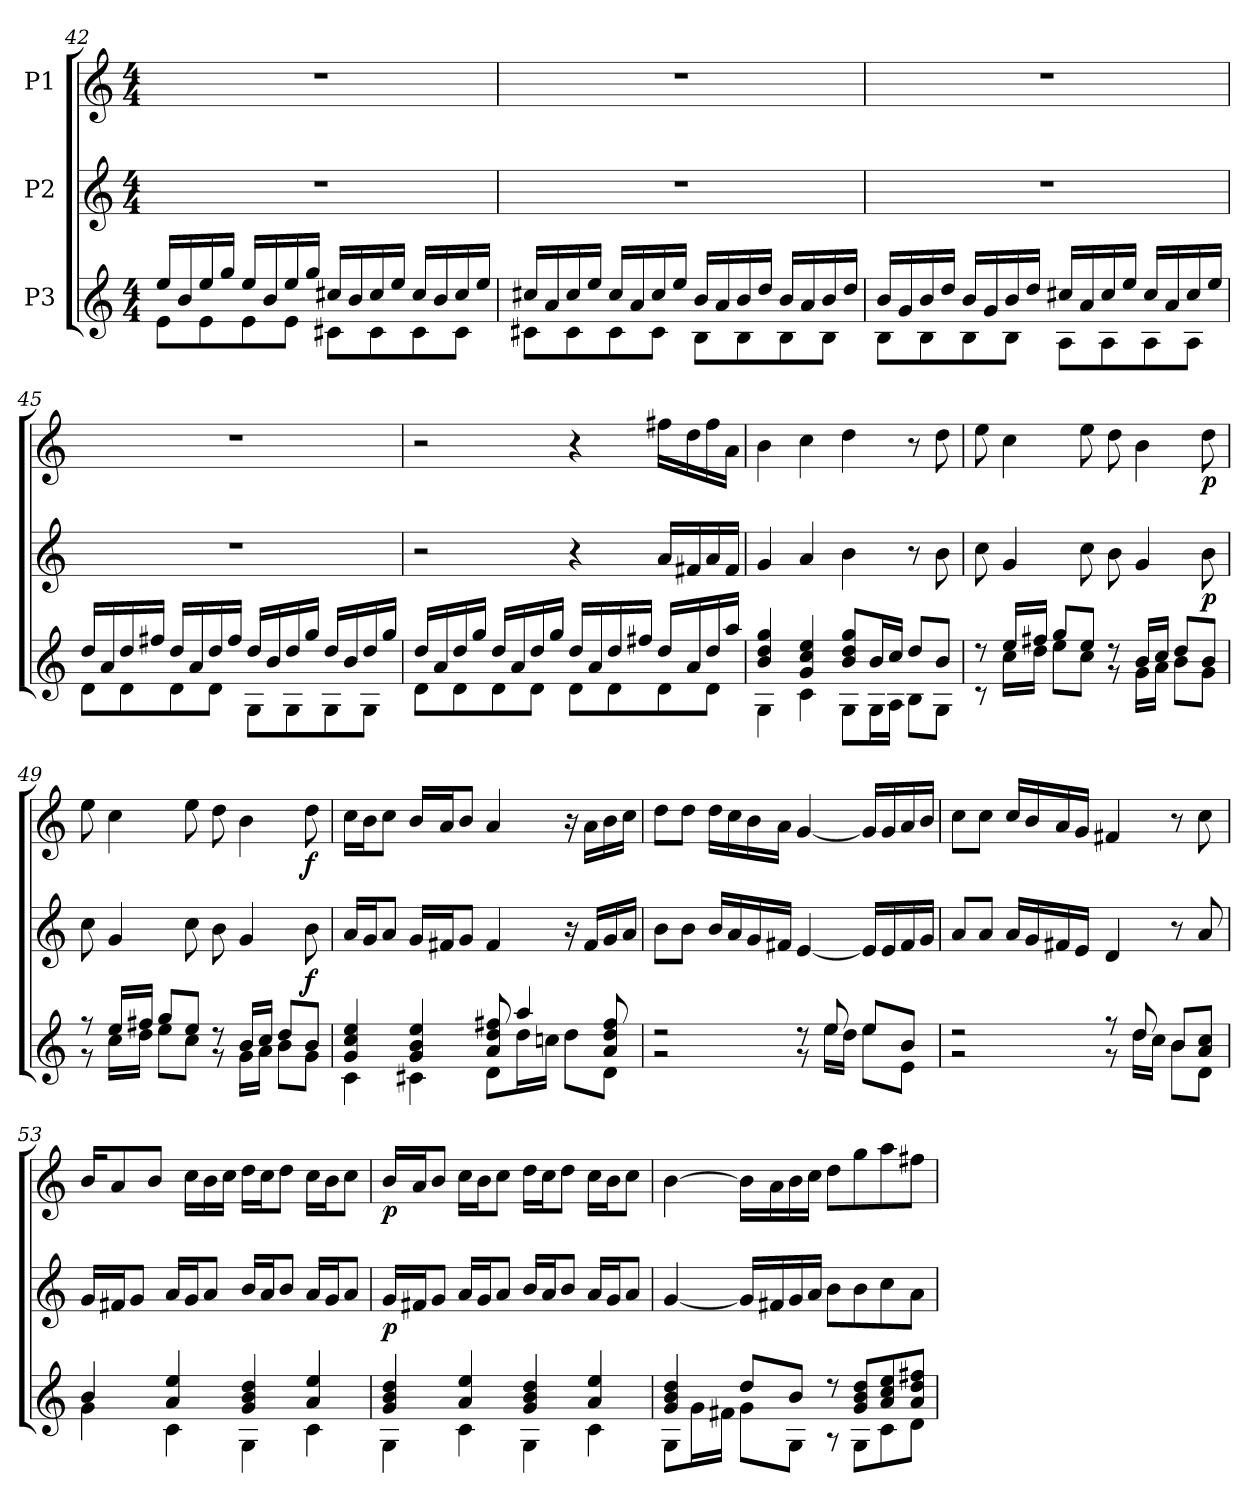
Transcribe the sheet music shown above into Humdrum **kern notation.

**kern	**kern	**dynam	**kern	**dynam
*part3	*part2	*part2	*part1	*part1
*staff3	*staff2	*staff2	*staff1	*staff1
*I"P3	*I"P2	*	*I"P1	*
!!LO:LB:g=z
*clefG2	*clefG2	*	*clefG2	*
*ITrd7c12	*	*	*	*
*k[]	*k[]	*	*k[]	*
*C:	*C:	*	*C:	*
*M4/4	*M4/4	*	*M4/4	*
=42	=42	=42	=42	=42
*^	*	*	*	*
16ei/LL	8Ei\L	1r	.	1r	.
16Bi/	.	.	.	.	.
16ei/	8Ei\	.	.	.	.
16gi/JJ	.	.	.	.	.
16ei/LL	8Ei\	.	.	.	.
16Bi/	.	.	.	.	.
16ei/	8Ei\J	.	.	.	.
16gi/JJ	.	.	.	.	.
16c#Xi/LL	8C#Xi\L	.	.	.	.
16Bi/	.	.	.	.	.
16c#i/	8C#i\	.	.	.	.
16ei/JJ	.	.	.	.	.
16c#i/LL	8C#i\	.	.	.	.
16Bi/	.	.	.	.	.
16c#i/	8C#i\J	.	.	.	.
16ei/JJ	.	.	.	.	.
=43	=43	=43	=43	=43	=43
16c#Xi/LL	8C#Xi\L	1r	.	1r	.
16Ai/	.	.	.	.	.
16c#i/	8C#i\	.	.	.	.
16ei/JJ	.	.	.	.	.
16c#i/LL	8C#i\	.	.	.	.
16Ai/	.	.	.	.	.
16c#i/	8C#i\J	.	.	.	.
16ei/JJ	.	.	.	.	.
16Bi/LL	8BBi\L	.	.	.	.
16Ai/	.	.	.	.	.
16Bi/	8BBi\	.	.	.	.
16di/JJ	.	.	.	.	.
16Bi/LL	8BBi\	.	.	.	.
16Ai/	.	.	.	.	.
16Bi/	8BBi\J	.	.	.	.
16di/JJ	.	.	.	.	.
!!LO:LB:g=z
=44	=44	=44	=44	=44	=44
16Bi/LL	8BBi\L	1r	.	1r	.
16Gi/	.	.	.	.	.
16Bi/	8BBi\	.	.	.	.
16di/JJ	.	.	.	.	.
16Bi/LL	8BBi\	.	.	.	.
16Gi/	.	.	.	.	.
16Bi/	8BBi\J	.	.	.	.
16di/JJ	.	.	.	.	.
16c#Xi/LL	8AAi\L	.	.	.	.
16Ai/	.	.	.	.	.
16c#i/	8AAi\	.	.	.	.
16ei/JJ	.	.	.	.	.
16c#i/LL	8AAi\	.	.	.	.
16Ai/	.	.	.	.	.
16c#i/	8AAi\J	.	.	.	.
16ei/JJ	.	.	.	.	.
=45	=45	=45	=45	=45	=45
16di/LL	8Di\L	1r	.	1r	.
16Ai/	.	.	.	.	.
16di/	8Di\	.	.	.	.
16f#Xi/JJ	.	.	.	.	.
16di/LL	8Di\	.	.	.	.
16Ai/	.	.	.	.	.
16di/	8Di\J	.	.	.	.
16f#i/JJ	.	.	.	.	.
16di/LL	8GGi\L	.	.	.	.
16Bi/	.	.	.	.	.
16di/	8GGi\	.	.	.	.
16gi/JJ	.	.	.	.	.
16di/LL	8GGi\	.	.	.	.
16Bi/	.	.	.	.	.
16di/	8GGi\J	.	.	.	.
16gi/JJ	.	.	.	.	.
!!LO:LB:g=z
=46	=46	=46	=46	=46	=46
16di/LL	8Di\L	2r	.	2r	.
16Ai/	.	.	.	.	.
16di/	8Di\	.	.	.	.
16gi/JJ	.	.	.	.	.
16di/LL	8Di\	.	.	.	.
16Ai/	.	.	.	.	.
16di/	8Di\J	.	.	.	.
16gi/JJ	.	.	.	.	.
16di/LL	8Di\L	4r	.	4r	.
16Ai/	.	.	.	.	.
16di/	8Di\	.	.	.	.
16f#Xi/JJ	.	.	.	.	.
16di/LL	8Di\	16ai/LL	.	16ff#Xi\LL	.
16Ai/	.	16f#Xi/	.	16ddi\	.
16di/	8Di\J	16ai/	.	16ff#i\	.
16ai/JJ	.	16f#i/JJ	.	16ai\JJ	.
=47	=47	=47	=47	=47	=47
4Bi/ 4di 4gi	4GGi\	4gi/	.	4bi\	.
4Gi/ 4ci 4ei	4Ci\	4ai/	.	4cci\	.
8Bi/ 8di 8giL	8GGi\L	4bi\	.	4ddi\	.
16Bi/L	16GGi\L	.	.	.	.
16ci/JJ	16AAi\JJ	.	.	.	.
8di/L	8BBi\L	8r	.	8r	.
8Bi/J	8GGi\J	8bi\	.	8ddi\	.
=48	=48	=48	=48	=48	=48
8r	8r	8cci\	.	8eei\	.
16ei/LL	16ci\LL	4gi/	.	4cci\	.
16f#Xi/JJ	16di\JJ	.	.	.	.
8gi/L	8ei\L	.	.	.	.
8ei/J	8ci\J	8cci\	.	8eei\	.
8r	8r	8bi\	.	8ddi\	.
16Bi/LL	16Gi\LL	4gi/	.	4bi\	.
16ci/JJ	16Ai\JJ	.	.	.	.
8di/L	8Bi\L	.	.	.	.
8Bi/J	8Gi\J	8bi\	p	8ddi\	p
!!LO:PB:g=z
=49	=49	=49	=49	=49	=49
8r	8r	8cci\	.	8eei\	.
16ei/LL	16ci\LL	4gi/	.	4cci\	.
16f#Xi/JJ	16di\JJ	.	.	.	.
8gi/L	8ei\L	.	.	.	.
8ei/J	8ci\J	8cci\	.	8eei\	.
8r	8r	8bi\	.	8ddi\	.
16Bi/LL	16Gi\LL	4gi/	.	4bi\	.
16ci/JJ	16Ai\JJ	.	.	.	.
8di/L	8Bi\L	.	.	.	.
8Bi/J	8Gi\J	8bi\	f	8ddi\	f
=50	=50	=50	=50	=50	=50
4Gi/ 4ci 4ei	4Ci\	16ai/LL	.	16cci\LL	.
.	.	16gi/J	.	16bi\J	.
.	.	8ai/J	.	8cci\J	.
4Gi/ 4Bi 4ei	4C#Xi\	16gi/LL	.	16bi/LL	.
.	.	16f#Xi/J	.	16ai/J	.
.	.	8gi/J	.	8bi/J	.
8Ai/ 8di 8f#Xi	8Di\L	4f#i/	.	4ai/	.
4ai/	16di\L	.	.	.	.
.	16cni\JJ	.	.	.	.
.	8di\L	16r	.	16r	.
.	.	16f#i/LL	.	16ai\LL	.
8Ai/ 8di 8f#i	8Di\J	16gi/	.	16bi\	.
.	.	16ai/JJ	.	16cci\JJ	.
=51	=51	=51	=51	=51	=51
2r	2r	8bi\L	.	8ddi\L	.
.	.	8bi\J	.	8ddi\J	.
.	.	16bi/LL	.	16ddi\LL	.
.	.	16ai/	.	16cci\	.
.	.	16gi/	.	16bi\	.
.	.	16f#Xi/JJ	.	16ai\JJ	.
8r	8r	[4ei/	.	[4gi/	.
8ei/	16ei\LL	.	.	.	.
.	16di\JJ	.	.	.	.
8ei/L	8ei\L	16ei/LL]	.	16gi/LL]	.
.	.	16ei/	.	16gi/	.
8Bi/J	8Ei\J	16f#i/	.	16ai/	.
.	.	16gi/JJ	.	16bi/JJ	.
!!LO:LB:g=z
=52	=52	=52	=52	=52	=52
2r	2r	8ai/L	.	8cci\L	.
.	.	8ai/J	.	8cci\J	.
.	.	16ai/LL	.	16cci/LL	.
.	.	16gi/	.	16bi/	.
.	.	16f#Xi/	.	16ai/	.
.	.	16ei/JJ	.	16gi/JJ	.
8r	8r	4di/	.	4f#Xi/	.
8di/	16di\LL	.	.	.	.
.	16ci\JJ	.	.	.	.
8Bi/L	8Bi\L	8r	.	8r	.
8Ai/ 8ciJ	8Di\J	8ai/	.	8cci\	.
=53	=53	=53	=53	=53	=53
4Bi/	4Gi\	16gi/LL	.	16bi/KL	.
.	.	16f#Xi/J	.	8ai/	.
.	.	8gi/J	.	.	.
.	.	.	.	8bi/J	.
4Ai/ 4ei	4Ci\	16ai/LL	.	.	.
.	.	16gi/J	.	16cci\LL	.
.	.	8ai/J	.	16bi\	.
.	.	.	.	16cci\JJ	.
4Gi/ 4Bi 4di	4GGi\	16bi/LL	.	16ddi\LL	.
.	.	16ai/J	.	16cci\J	.
.	.	8bi/J	.	8ddi\J	.
4Ai/ 4ei	4Ci\	16ai/LL	.	16cci\LL	.
.	.	16gi/J	.	16bi\J	.
.	.	8ai/J	.	8cci\J	.
=54	=54	=54	=54	=54	=54
4Gi/ 4Bi 4di	4GGi\	16gi/LL	p	16bi/LL	p
.	.	16f#Xi/J	.	16ai/J	.
.	.	8gi/J	.	8bi/J	.
4Ai/ 4ei	4Ci\	16ai/LL	.	16cci\LL	.
.	.	16gi/J	.	16bi\J	.
.	.	8ai/J	.	8cci\J	.
4Gi/ 4Bi 4di	4GGi\	16bi/LL	.	16ddi\LL	.
.	.	16ai/J	.	16cci\J	.
.	.	8bi/J	.	8ddi\J	.
4Ai/ 4ei	4Ci\	16ai/LL	.	16cci\LL	.
.	.	16gi/J	.	16bi\J	.
.	.	8ai/J	.	8cci\J	.
!!LO:LB:g=z
=55	=55	=55	=55	=55	=55
4Gi/ 4Bi 4di	8GGi\L	[4gi/	.	[4bi\	.
.	16Gi\L	.	.	.	.
.	16F#Xi\JJ	.	.	.	.
8di/L	8Gi\L	16gi/LL]	.	16bi\LL]	.
.	.	16f#Xi/	.	16ai\	.
8Bi/J	8GGi\J	16gi/	.	16bi\	.
.	.	16ai/JJ	.	16cci\JJ	.
8r	8r	8bi\L	.	8ddi\L	.
8Gi/ 8Bi 8diL	8GGi\L	8bi\	.	8ggi\	.
8Ai/ 8ci 8ei	8Ci\	8cci\	.	8aai\	.
8Ai/ 8di 8f#XiJ	8Di\J	8ai\J	.	8ff#Xi\J	.
*v	*v	*	*	*	*
=	=	=	=	=
*-	*-	*-	*-	*-
